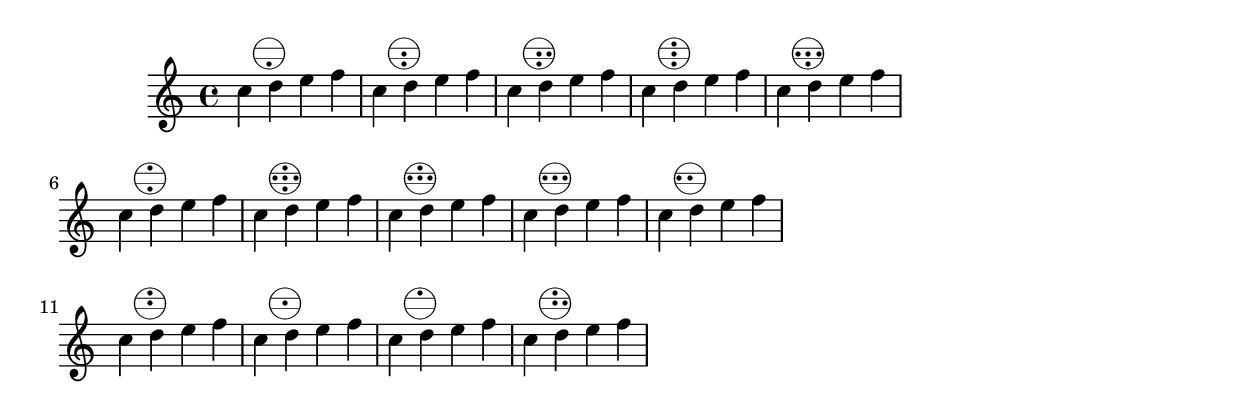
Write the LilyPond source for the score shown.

%% DO NOT EDIT this file manually; it is automatically
%% generated from LSR http://lsr.dsi.unimi.it
%% Make any changes in LSR itself, or in Documentation/snippets/new/ ,
%% and then run scripts/auxiliar/makelsr.py
%%
%% This file is in the public domain.
\version "2.14.2"

\header {
  lsrtags = "specific-notation, keyboards, workaround, symbols-and-glyphs"

%% Translation of GIT committish: b482c3e5b56c3841a88d957e0ca12964bd3e64fa
  texidoces = "
Los símbolos específicos de acordeón discanto se escriben mediante
@code{\\markup}.  Se puede trucar la colocación vertical de los
símbolos modificando los argumentos de @code{\\raise}.

"
  doctitlees = "Símbolos de acordeón discanto"


%% Translation of GIT committish: 0a868be38a775ecb1ef935b079000cebbc64de40
  doctitlede = "Symbole für Akkordeon-Diskantregister"
  texidocde = "
Diskantregister für Akkordeon können mit @code{\\markup} dargestellt werden.
Die vertikale Position der einzelnen Elemente werden mit @code{\\raise}
angepasst.
"

  texidoc = "
Accordion discant-specific symbols are added using @code{\\markup}. The
vertical placement of the symbols can be tweaked by changing the
@code{\\raise} arguments.



"
  doctitle = "Accordion-discant symbols"
} % begin verbatim


discant = \markup {
  \musicglyph #"accordion.discant"
}
dot = \markup {
  \musicglyph #"accordion.dot"
}

\layout { ragged-right = ##t }

% 16 voets register
accBasson = ^\markup {
  \combine
  \discant
  \raise #0.5 \dot
}

% een korig 8 en 16 voets register
accBandon = ^\markup {
  \combine
    \discant
    \combine
      \raise #0.5 \dot
      \raise #1.5 \dot
}

accVCello = ^\markup {
  \combine
    \discant
    \combine
      \raise #0.5 \dot
      \combine
        \raise #1.5 \dot
        \translate #'(1 . 0) \raise #1.5 \dot
}

% 4-8-16 voets register
accHarmon = ^\markup {
  \combine
    \discant
    \combine
      \raise #0.5 \dot
      \combine
        \raise #1.5 \dot
        \raise #2.5 \dot
}

accTrombon = ^\markup {
  \combine
    \discant
    \combine
      \raise #0.5 \dot
      \combine
        \raise #1.5 \dot
        \combine
          \translate #'(1 . 0) \raise #1.5 \dot
          \translate #'(-1 . 0) \raise #1.5 \dot
}

% eenkorig 4 en 16 voets register
accOrgan = ^\markup {
  \combine
    \discant
    \combine
      \raise #0.5 \dot
      \raise #2.5 \dot
}

accMaster = ^\markup {
  \combine
    \discant
    \combine
      \raise #0.5 \dot
      \combine
        \raise #1.5 \dot
        \combine
          \translate #'(1 . 0) \raise #1.5 \dot
          \combine
            \translate #'(-1 . 0) \raise #1.5 \dot
            \raise #2.5 \dot
}

accAccord = ^\markup {
  \combine
    \discant
    \combine
      \raise #1.5 \dot
      \combine
        \translate #'(1 . 0) \raise #1.5 \dot
        \combine
          \translate #'(-1 . 0) \raise #1.5 \dot
          \raise #2.5 \dot
}

accMusette = ^\markup {
  \combine
    \discant
    \combine
      \raise #1.5 \dot
      \combine
        \translate #'(1 . 0) \raise #1.5 \dot
        \translate #'(-1 . 0) \raise #1.5 \dot
}

accCeleste = ^\markup {
  \combine
    \discant
    \combine
      \raise #1.5 \dot
      \translate #'(-1 . 0) \raise #1.5 \dot
}

accOboe = ^\markup {
  \combine
    \discant
    \combine
      \raise #1.5 \dot
      \raise #2.5 \dot
}

accClarin = ^\markup {
  \combine
    \discant
    \raise #1.5 \dot
}

accPiccolo = ^\markup {
    \combine
       \discant
       \raise #2.5 \dot
}

accViolin = ^\markup {
  \combine
    \discant
    \combine
      \raise #1.5 \dot
      \combine
        \translate #'(1 . 0) \raise #1.5 \dot
        \raise #2.5 \dot
}

\relative c'' {
  c4 d\accBasson e f
  c4 d\accBandon e f
  c4 d\accVCello e f
  c4 d\accHarmon e f
  c4 d\accTrombon e f
  \break
  c4 d\accOrgan e f
  c4 d\accMaster e f
  c4 d\accAccord e f
  c4 d\accMusette e f
  c4 d\accCeleste e f
  \break
  c4 d\accOboe e f
  c4 d\accClarin e f
  c4 d\accPiccolo e f
  c4 d\accViolin e f
}

